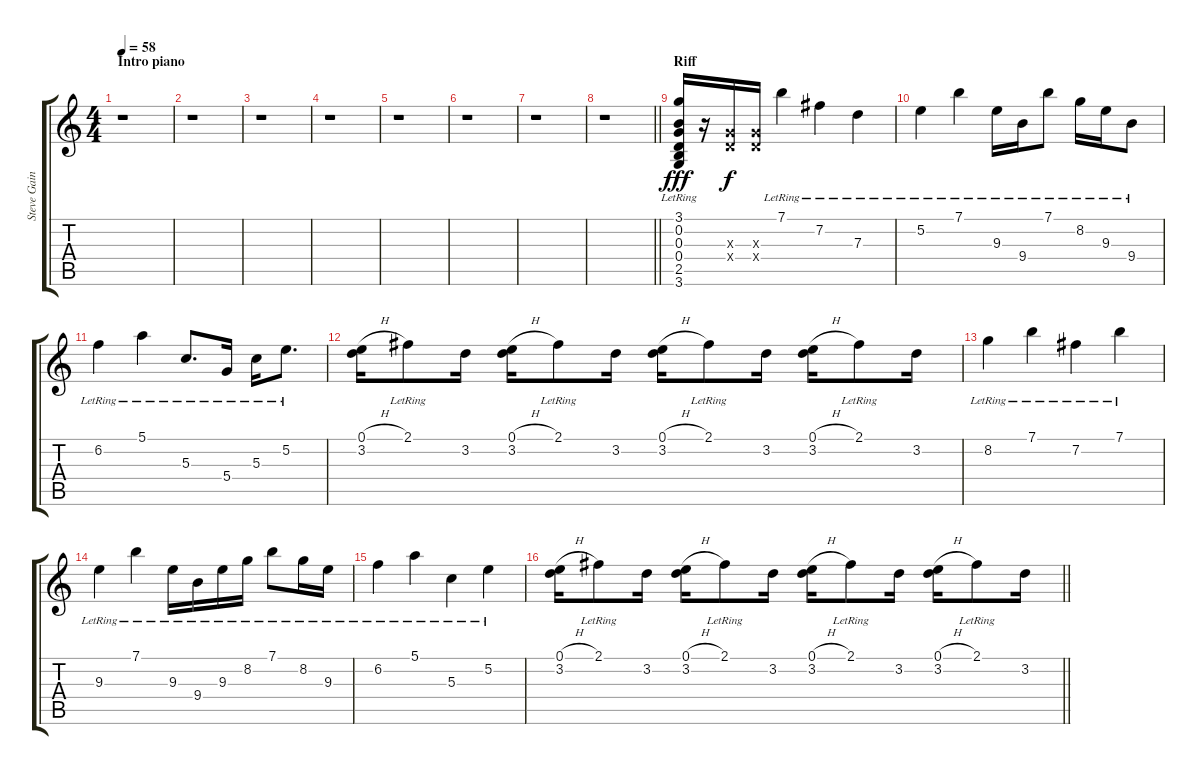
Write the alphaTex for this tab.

\track ("Steve Gaines (clean guitar)" "Steve Gain") {instrument electricguitarjazz}
\staff {score tabs}
\tuning (E4 B3 G3 D3 A2 E2) {hide}
\ts (4 4)
\section ("" "Intro piano")
\tempo 58
\clef g2
\ks c
r.1{dy fff instrument electricguitarjazz} |
r.1 |
r.1 |
r.1 |
r.1 |
r.1 |
r.1 |
\barLineRight lightlight
r.1 |
\section ("" "Riff")
(3.1 0.2{lr} 0.3 0.4 2.5 3.6).16 r.16 (0.3{x} 0.4{x}).16{dy f} (0.3{x} 0.4{x}).16 7.1{lr}.4 7.2{lr}.4 7.3{lr}.4 |
5.2{lr}.4 7.1{lr}.4 9.3{lr}.16 9.4{lr}.16 7.1{lr}.8 8.2{lr}.16 9.3{lr}.16 9.4{lr}.8 |
6.2{lr}.4 5.1{lr}.4 5.3{lr}.8{d} 5.4{lr}.16 5.3{lr}.16 5.2{lr}.8{d} |
(0.1{h} 3.2).16 2.1{lr}.8 3.2.16 (0.1{h} 3.2).16 2.1{lr}.8 3.2.16 (0.1{h} 3.2).16 2.1{lr}.8 3.2.16 (0.1{h} 3.2).16 2.1{lr}.8 3.2.16 |
8.2{lr}.4 7.1{lr}.4 7.2{lr}.4 7.1{lr}.4 |
9.3{lr}.4 7.1{lr}.4 9.3{lr}.16 9.4{lr}.16 9.3{lr}.16 8.2{lr}.16 7.1{lr}.8 8.2{lr}.16 9.3{lr}.16 |
6.2{lr}.4 5.1{lr}.4 5.3{lr}.4 5.2{lr}.4 |
\barLineRight lightlight
(0.1{h} 3.2).16 2.1{lr}.8 3.2.16 (0.1{h} 3.2).16 2.1{lr}.8 3.2.16 (0.1{h} 3.2).16 2.1{lr}.8 3.2.16 (0.1{h} 3.2).16 2.1{lr}.8 3.2.16
